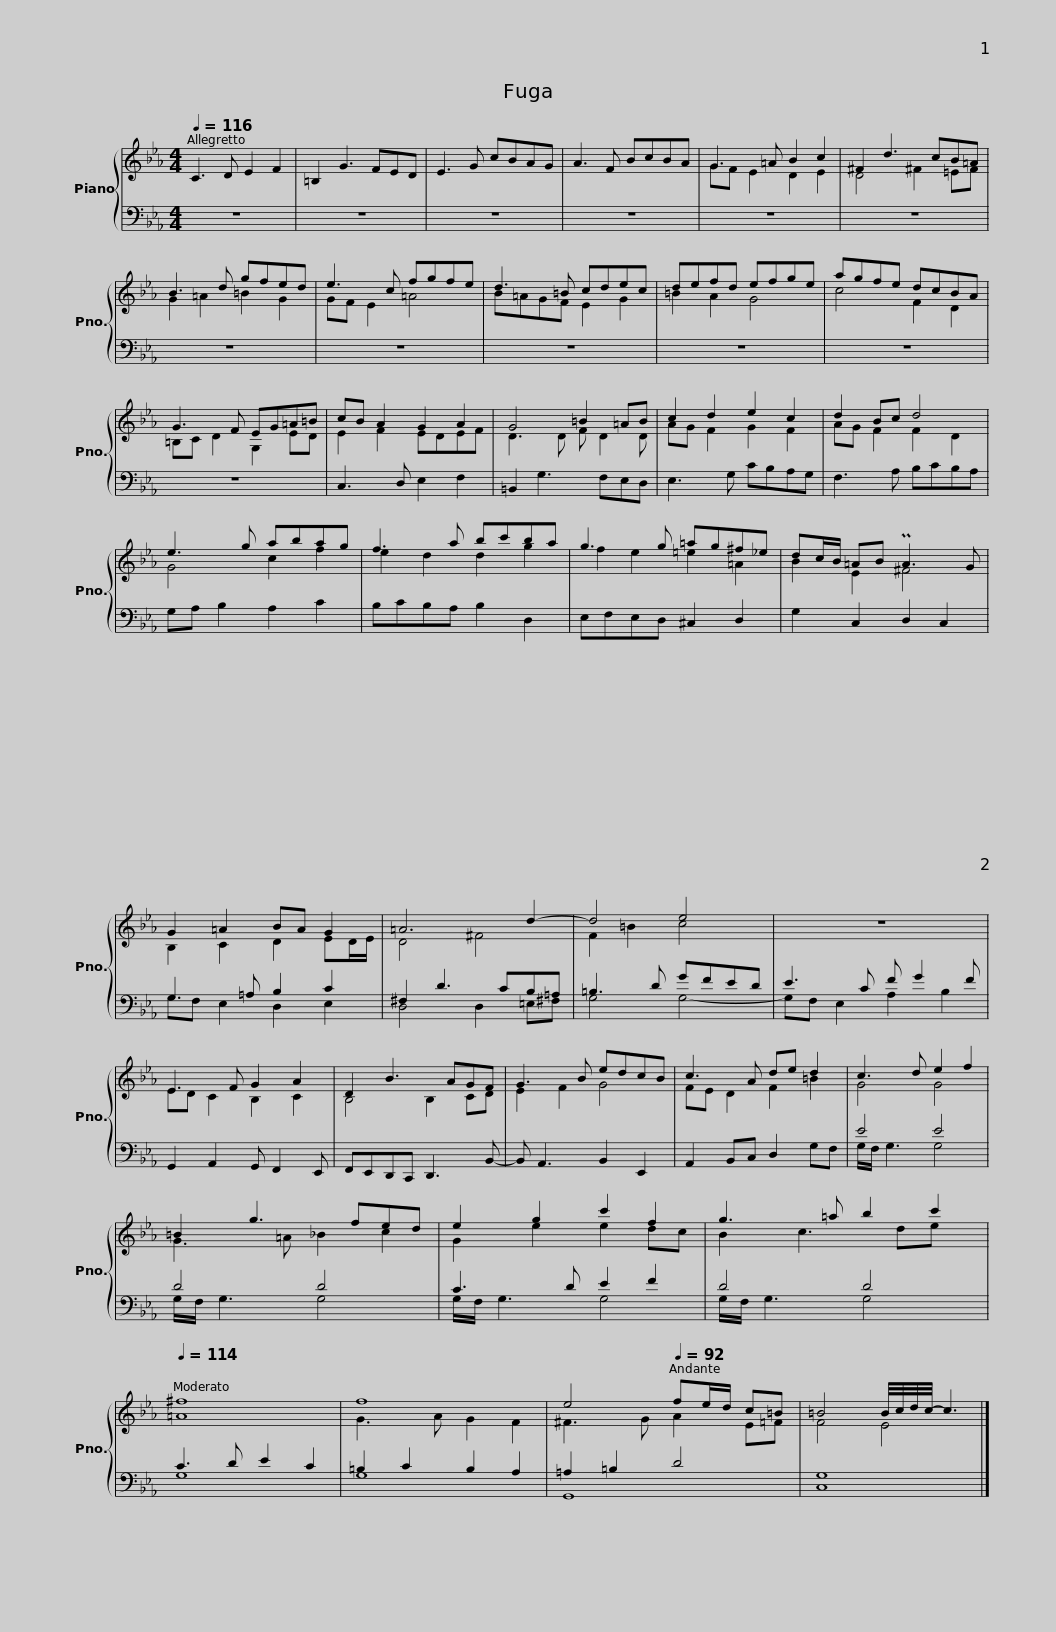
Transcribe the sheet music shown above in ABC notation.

X:1
%%score { ( 1 3 ) | ( 2 4 ) }
L:1/8
Q:1/4=116
M:4/4
I:linebreak $
K:Eb
V:1 treble
V:3 treble
V:2 bass
V:4 bass
V:1
 C3 D E2 F2 | =B,2 G3 FED | E3 G cBAG | A3 F BcBA |$ G3 =A B2 c2 | %5
 ^F2 d3 cB=A | B3 d gfed | e3 c fgfe |$ d3 =B cdec | defd efge | %10
 agfe dcBA | G3 F EG=A=B |$ cB A2 G2 A2 | G4 =B2 =AB | c2 d2 e2 c2 | %15
 d2 Bc d4 |$ e3 g abag | f3 a bc'ba | g3 g =ag^f_e | dc/B/ =AB PA3 G |$ %20
 G2 =A2 BA G2 | =A6 d2- | d4 e4 | z8 |$ E3 F G2 A2 | %25
 D2 B3 AGF | G3 B edcB | c3 A de d2 |$ c3 d e2 f2 | =B2 g3 fed | %30
 e2 g2 c'2 f2 | g3 =a b2 c'2 |$[Q:1/4=114] ^f8 | f8 | e4[Q:1/4=92] fe/d/ c=B | %35
 =B4 B/4c/4d/4c/4- c3 |] %36
V:2
 z8 | z8 | z8 | z8 |$ z8 | %5
 z8 | z8 | z8 |$ z8 | z8 | %10
 z8 | z8 |$ C,3 D, E,2 F,2 | =B,,2 G,3 F,E,D, | E,3 G, CB,A,G, | %15
 F,3 A, B,CB,A, |$ G,A, B,2 A,2 C2 | B,CB,A, B,2 D,2 | E,F,E,D, ^C,2 D,2 | G,2 C,2 D,2 C,2 |$ %20
 G,3 =A, B,2 C2 | ^F,2 D3 CB,=A, | =B,3 D GFED | E3 C F G2 F |$ G,,2 A,,2 G,, F,,2 E,, | %25
 F,,E,,D,,C,, D,,3 B,,- | B,, A,,3 B,,2 E,,2 | A,,2 B,,C, D,2 G,F, |$ E4 E4 | D4 D4 | %30
 C3 D E2 F2 | D4 D4 |$ C3 D E2 C2 | =B,2 C2 B,2 A,2 | =A,2 =B,2 D4 | %35
 G,8 |] %36
V:3
 x8 | x8 | x8 | x8 |$ GF E2 D2 E2 | %5
 D4 ^F2 =EF | G2 =A2 =B2 G2 | GF E2 =A4 |$ B=AGF E2 G2 | =B2 A2 G4 | %10
 c4 F2 D2 | =B,C D2 G,2 ED |$ E2 F2 EDEF | D3 D F D2 D | AG F2 G2 F2 | %15
 AG F2 F2 D2 |$ G4 c2 f2 | e2 d2 d2 g2 | f2 e2 =e2 =A2 | B2 E2 ^F4 |$ %20
 B,2 C2 D2 ED/E/ | D4 ^F4 | F2 =B2 c4 | x8 |$ ED C2 B,2 C2 | %25
 B,4 B,2 CD | E2 F2 G4 | FE D2 F2 =B2 |$ G4 G4 | G3 =A _B2 c2 | %30
 G2 e2 e2 dc | B2 c3 de x |$ =A8 | G3 A G2 F2 | ^F3 G A2 E=F | %35
 F4 E4 |] %36
V:4
 x8 | x8 | x8 | x8 |$ x8 | %5
 x8 | x8 | x8 |$ x8 | x8 | %10
 x8 | x8 |$ x8 | x8 | x8 | %15
 x8 |$ x8 | x8 | x8 | x8 |$ %20
 G,F, E,2 D,2 E,2 | D,4 D,2 =E,^F, | G,4 G,4- | G,F, E,2 A,2 B,2 |$ x8 | %25
 x8 | x8 | x8 |$ G,/F,/ G,3 G,4 | G,/F,/ G,3 G,4 | %30
 G,/F,/ G,3 G,4 | G,/F,/ G,3 G,4 |$ G,8 | G,8 | G,,8 | %35
 C,8 |] %36
